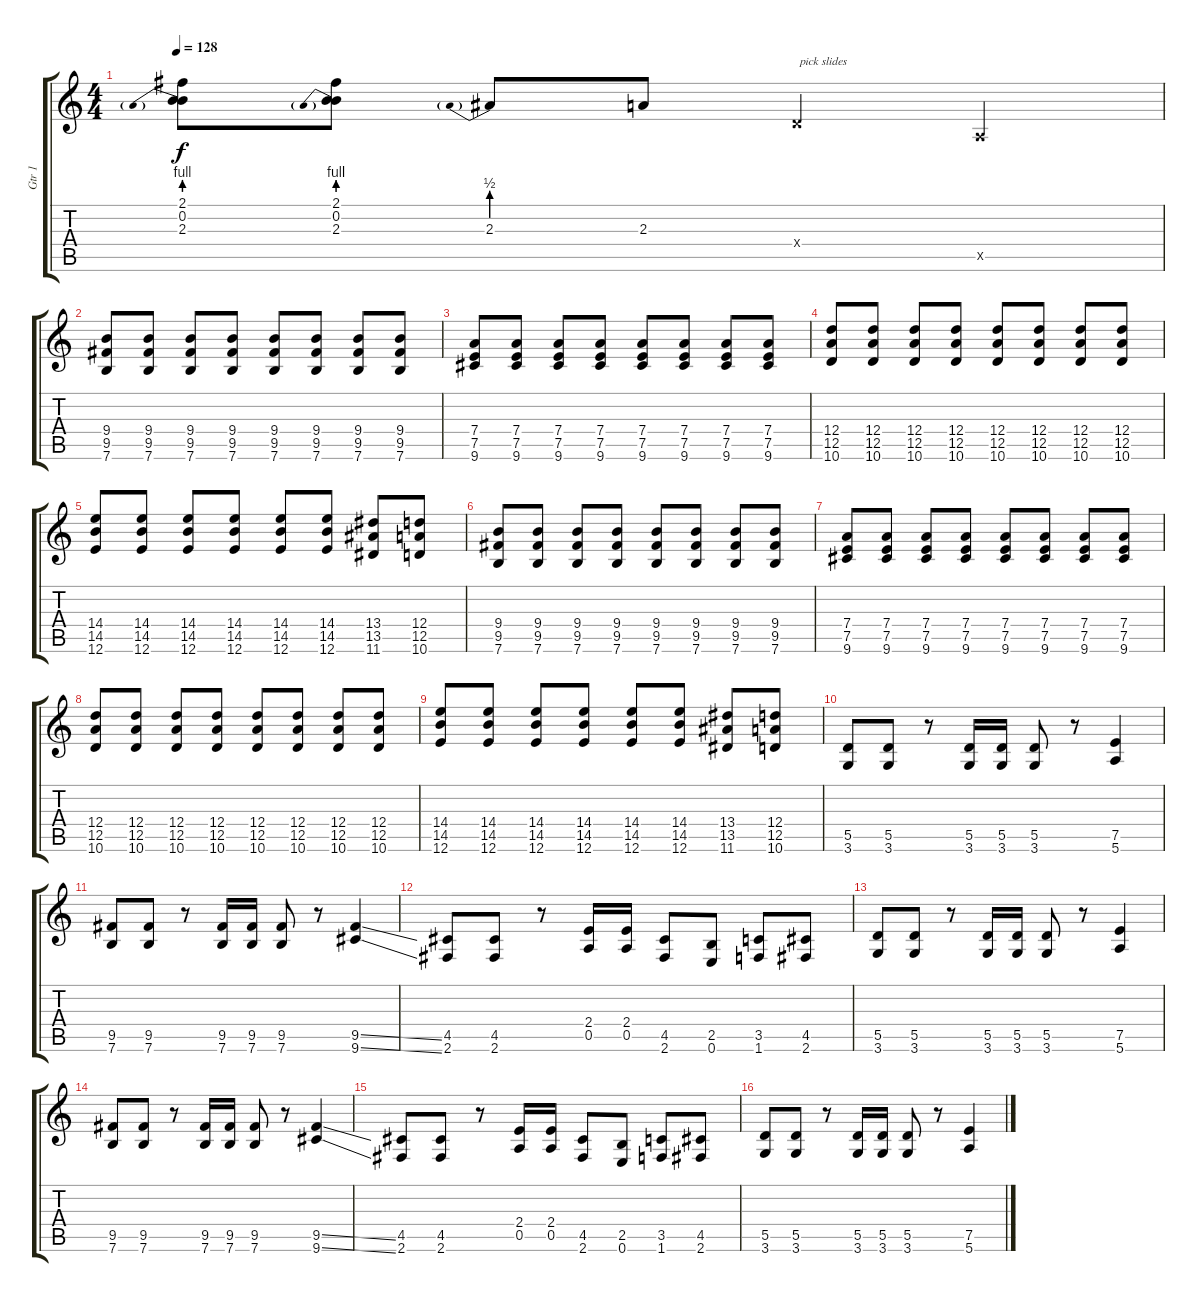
\track ("Gtr 1" "Gtr 1") {instrument distortionguitar}
\staff {score tabs}
\tuning (E4 B3 G3 D3 A2 E2) {hide}
\ts (4 4)
\tempo 128
\clef g2
\ks c
(2.1 0.2 2.3{be (prebend 0 4 60 4)}).8{dy f} (2.1 0.2 2.3{be (prebend 0 4 60 4)}).8 2.3{be (prebend 0 2 60 2)}.8 2.3.8 0.4{x}.4{txt " pick slides"} 0.5{x}.4 |
(9.4 9.5 7.6).8 (9.4 9.5 7.6).8 (9.4 9.5 7.6).8 (9.4 9.5 7.6).8 (9.4 9.5 7.6).8 (9.4 9.5 7.6).8 (9.4 9.5 7.6).8 (9.4 9.5 7.6).8 |
(7.4 7.5 9.6).8 (7.4 7.5 9.6).8 (7.4 7.5 9.6).8 (7.4 7.5 9.6).8 (7.4 7.5 9.6).8 (7.4 7.5 9.6).8 (7.4 7.5 9.6).8 (7.4 7.5 9.6).8 |
(12.4 12.5 10.6).8 (12.4 12.5 10.6).8 (12.4 12.5 10.6).8 (12.4 12.5 10.6).8 (12.4 12.5 10.6).8 (12.4 12.5 10.6).8 (12.4 12.5 10.6).8 (12.4 12.5 10.6).8 |
(14.4 14.5 12.6).8 (14.4 14.5 12.6).8 (14.4 14.5 12.6).8 (14.4 14.5 12.6).8 (14.4 14.5 12.6).8 (14.4 14.5 12.6).8 (13.4 13.5 11.6).8 (12.4 12.5 10.6).8 |
(9.4 9.5 7.6).8 (9.4 9.5 7.6).8 (9.4 9.5 7.6).8 (9.4 9.5 7.6).8 (9.4 9.5 7.6).8 (9.4 9.5 7.6).8 (9.4 9.5 7.6).8 (9.4 9.5 7.6).8 |
(7.4 7.5 9.6).8 (7.4 7.5 9.6).8 (7.4 7.5 9.6).8 (7.4 7.5 9.6).8 (7.4 7.5 9.6).8 (7.4 7.5 9.6).8 (7.4 7.5 9.6).8 (7.4 7.5 9.6).8 |
(12.4 12.5 10.6).8 (12.4 12.5 10.6).8 (12.4 12.5 10.6).8 (12.4 12.5 10.6).8 (12.4 12.5 10.6).8 (12.4 12.5 10.6).8 (12.4 12.5 10.6).8 (12.4 12.5 10.6).8 |
(14.4 14.5 12.6).8 (14.4 14.5 12.6).8 (14.4 14.5 12.6).8 (14.4 14.5 12.6).8 (14.4 14.5 12.6).8 (14.4 14.5 12.6).8 (13.4 13.5 11.6).8 (12.4 12.5 10.6).8 |
(5.5 3.6).8 (5.5 3.6).8 r.8 (5.5 3.6).16 (5.5 3.6).16 (5.5 3.6).8 r.8 (7.5 5.6).4 |
(9.5 7.6).8 (9.5 7.6).8 r.8 (9.5 7.6).16 (9.5 7.6).16 (9.5 7.6).8 r.8 (9.5{ss} 9.6{ss}).4 |
(4.5 2.6).8 (4.5 2.6).8 r.8 (2.4 0.5).16 (2.4 0.5).16 (4.5 2.6).8 (2.5 0.6).8 (3.5 1.6).8 (4.5 2.6).8 |
(5.5 3.6).8 (5.5 3.6).8 r.8 (5.5 3.6).16 (5.5 3.6).16 (5.5 3.6).8 r.8 (7.5 5.6).4 |
(9.5 7.6).8 (9.5 7.6).8 r.8 (9.5 7.6).16 (9.5 7.6).16 (9.5 7.6).8 r.8 (9.5{ss} 9.6{ss}).4 |
(4.5 2.6).8 (4.5 2.6).8 r.8 (2.4 0.5).16 (2.4 0.5).16 (4.5 2.6).8 (2.5 0.6).8 (3.5 1.6).8 (4.5 2.6).8 |
(5.5 3.6).8 (5.5 3.6).8 r.8 (5.5 3.6).16 (5.5 3.6).16 (5.5 3.6).8 r.8 (7.5 5.6).4
